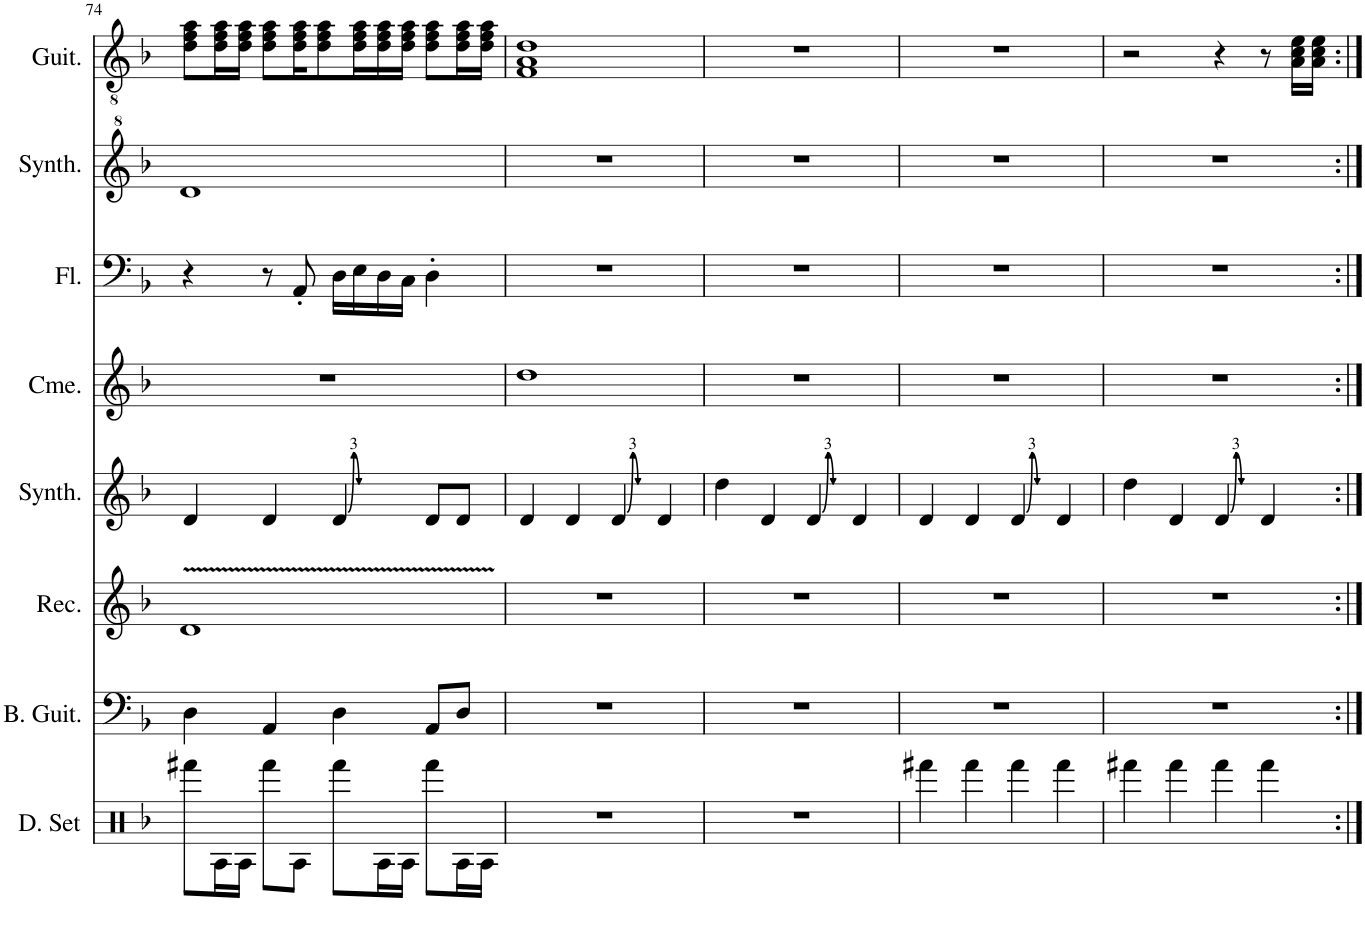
**kern	**kern	**kern	**kern	**kern	**kern	**kern	**kern
*part8	*part7	*part6	*part5	*part4	*part3	*part2	*part1
*staff8	*staff7	*staff6	*staff5	*staff4	*staff3	*staff2	*staff1
*I"ドラムセット	*I"ベース	*I"リコーダー	*I"エフェクト シンセサイザー	*I"チャイム	*I"フルート	*I"ブラス シンセサイザー	*I"アコースティックギター
!!LO:PB:g=z
*clefX	*clefF4	*clefG2	*clefG2	*clefG2	*clefF4	*clefG^2	*clefGv2
*	*Trd7c12	*	*	*	*	*	*
*k[b-]	*k[b-]	*k[b-]	*k[b-]	*k[b-]	*k[b-]	*k[b-]	*k[b-]
*M4/4	*M4/4	*M4/4	*M4/4	*M4/4	*M4/4	*M4/4	*M4/4
=74	=74	=74	=74	=74	=74	=74	=74
8fff#X\L	4D\	1d	4d/	1r	4r	1dd	8d\ 8f\ 8a\L
16A\L	.	.	.	.	.	.	16d\ 16f\ 16a\L
16A\JJ	.	.	.	.	.	.	16d\ 16f\ 16a\JJ
8fff\L	4AA/	.	4d/	.	8r	.	8d\ 8f\ 8a\L
8A\J	.	.	.	.	8AA'/	.	16d\ 16f\ 16a\K
.	.	.	.	.	.	.	8d\ 8f\ 8a\
8fff\L	4D\	.	4d/	.	16D\LL	.	.
.	.	.	.	.	16E\	.	16d\ 16f\ 16a\L
16A\L	.	.	.	.	16D\	.	16d\ 16f\ 16a\
16A\JJ	.	.	.	.	16C\JJ	.	16d\ 16f\ 16a\JJ
8fff\L	8AA/L	.	8d/L	.	4D'\	.	8d\ 8f\ 8a\L
16A\L	8D/J	.	8d/J	.	.	.	16d\ 16f\ 16a\L
16A\JJ	.	.	.	.	.	.	16d\ 16f\ 16a\JJ
=75	=75	=75	=75	=75	=75	=75	=75
1r	1r	1r	4d/	1dd	1r	1r	1F 1A 1d
.	.	.	4d/	.	.	.	.
.	.	.	4d/	.	.	.	.
.	.	.	4d/	.	.	.	.
=76	=76	=76	=76	=76	=76	=76	=76
1r	1r	1r	4dd\	1r	1r	1r	1r
.	.	.	4d/	.	.	.	.
.	.	.	4d/	.	.	.	.
.	.	.	4d/	.	.	.	.
=77	=77	=77	=77	=77	=77	=77	=77
4fff#X\	1r	1r	4d/	1r	1r	1r	1r
4fff\	.	.	4d/	.	.	.	.
4fff\	.	.	4d/	.	.	.	.
4fff\	.	.	4d/	.	.	.	.
=78	=78	=78	=78	=78	=78	=78	=78
4fff#X\	1r	1r	4dd\	1r	1r	1r	2r
4fff\	.	.	4d/	.	.	.	.
4fff\	.	.	4d/	.	.	.	4r
4fff\	.	.	4d/	.	.	.	8r
.	.	.	.	.	.	.	16A\ 16c\ 16e\LL
.	.	.	.	.	.	.	16A\ 16c\ 16e\JJ
=:|!	=:|!	=:|!	=:|!	=:|!	=:|!	=:|!	=:|!
*-	*-	*-	*-	*-	*-	*-	*-
